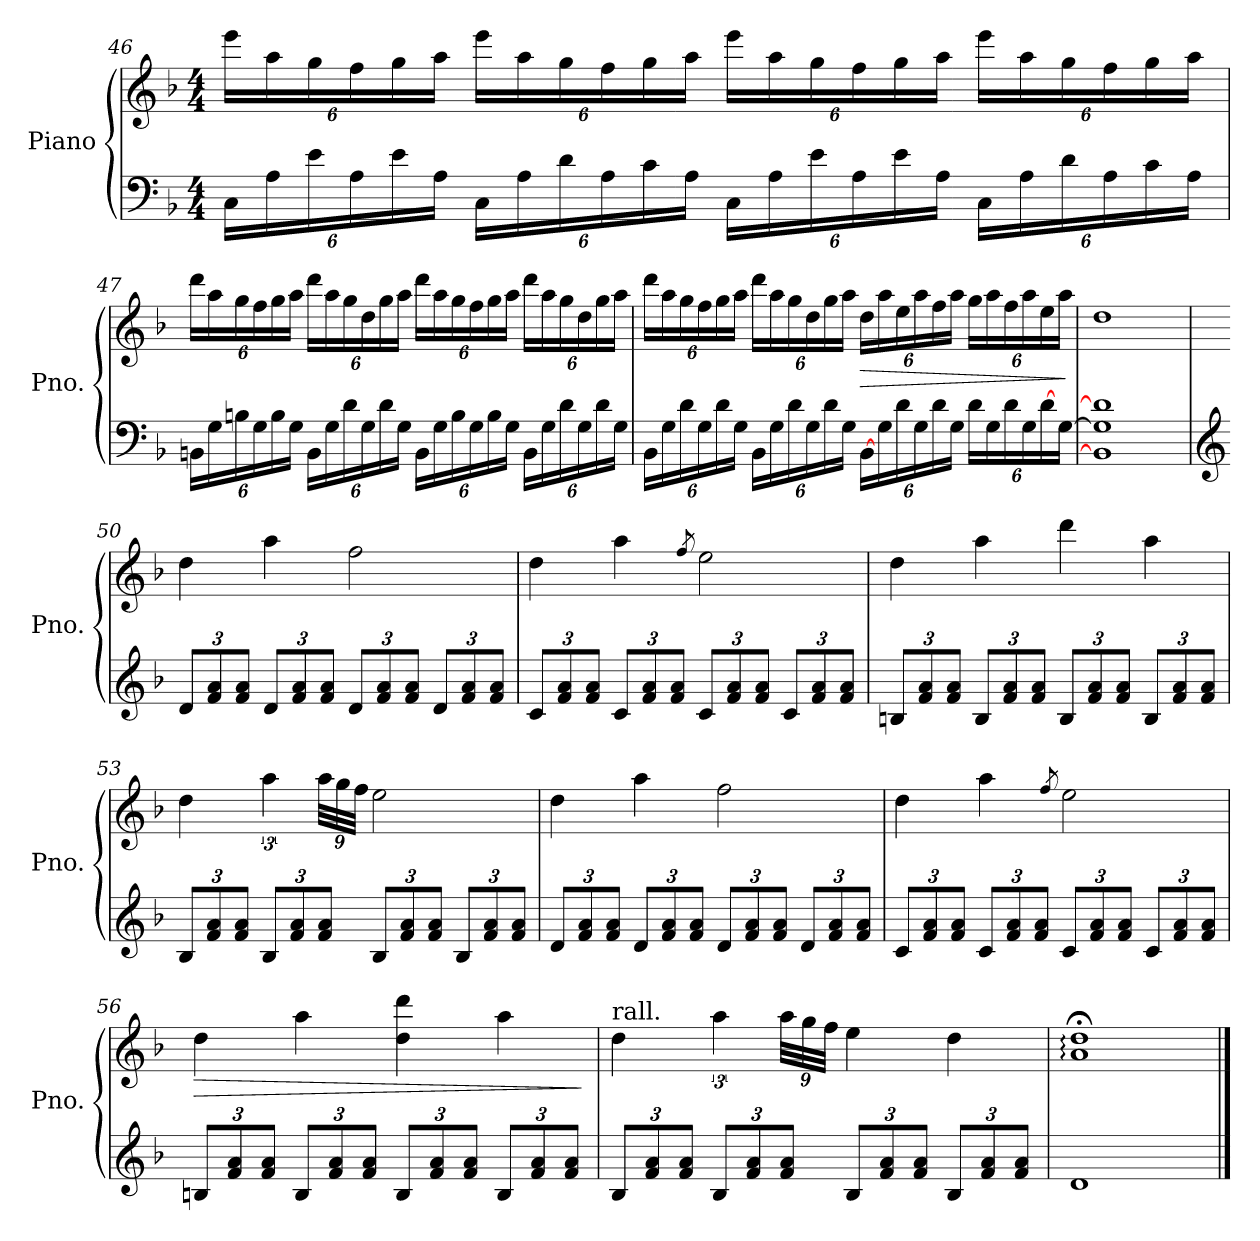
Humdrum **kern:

**kern	**kern	**dynam
*part1	*part1	*part1
*staff2	*staff1	*staff1/2
*I"Piano	*	*
*I'Pno.	*	*
*clefF4	*clefG2	*
*k[b-]	*k[b-]	*
*M4/4	*M4/4	*
*Xbrackettup	*Xbrackettup	*
=46	=46	=46
24C\LL	24eee\LL	.
24A\	24aa\	.
24e\	24gg\	.
24A\	24ff\	.
24e\	24gg\	.
24A\JJ	24aa\JJ	.
24C\LL	24eee\LL	.
24A\	24aa\	.
24d\	24gg\	.
24A\	24ff\	.
24c\	24gg\	.
24A\JJ	24aa\JJ	.
24C\LL	24eee\LL	.
24A\	24aa\	.
24e\	24gg\	.
24A\	24ff\	.
24e\	24gg\	.
24A\JJ	24aa\JJ	.
24C\LL	24eee\LL	.
24A\	24aa\	.
24d\	24gg\	.
24A\	24ff\	.
24c\	24gg\	.
24A\JJ	24aa\JJ	.
=47	=47	=47
24BBn\LL	24ddd\LL	.
24G\	24aa\	.
24Bn\	24gg\	.
24G\	24ff\	.
24B\	24gg\	.
24G\JJ	24aa\JJ	.
24BB\LL	24ddd\LL	.
24G\	24aa\	.
24d\	24gg\	.
24G\	24dd\	.
24d\	24gg\	.
24G\JJ	24aa\JJ	.
24BB\LL	24ddd\LL	.
24G\	24aa\	.
24B\	24gg\	.
24G\	24ff\	.
24B\	24gg\	.
24G\JJ	24aa\JJ	.
24BB\LL	24ddd\LL	.
24G\	24aa\	.
24d\	24gg\	.
24G\	24dd\	.
24d\	24gg\	.
24G\JJ	24aa\JJ	.
=48	=48	=48
24BB-\LL	24ddd\LL	.
24G\	24aa\	.
24d\	24gg\	.
24G\	24ff\	.
24d\	24gg\	.
24G\JJ	24aa\JJ	.
24BB-\LL	24ddd\LL	.
24G\	24aa\	.
24d\	24gg\	.
24G\	24dd\	.
24d\	24gg\	.
24G\JJ	24aa\JJ	.
!	!	!LO:HP:b
[<24BB-\LL	24dd\LL	>
24G\	24aa\	.
24d\	24ee\	.
24G\	24aa\	.
24d\	24ff\	.
24G\JJ	24aa\JJ	.
24d\LL	24gg\LL	.
24G\	24aa\	.
24d\	24ff\	.
24G\	24aa\	.
[24d\	24ee\	.
[24G\JJ	24aa\JJ	.
.	.	]
=49	=49	=49
1BB-] 1G] 1d]	1dd	.
=50	=50	=50
*clefG2	*	*
12d/L	4dd\	.
12f/ 12a/	.	.
12f/ 12a/J	.	.
12d/L	4aa\	.
12f/ 12a/	.	.
12f/ 12a/J	.	.
12d/L	2ff\	.
12f/ 12a/	.	.
12f/ 12a/J	.	.
12d/L	.	.
12f/ 12a/	.	.
12f/ 12a/J	.	.
=51	=51	=51
12c/L	4dd\	.
12f/ 12a/	.	.
12f/ 12a/J	.	.
12c/L	4aa\	.
12f/ 12a/	.	.
12f/ 12a/J	.	.
.	8qff/	.
12c/L	2ee\	.
12f/ 12a/	.	.
12f/ 12a/J	.	.
12c/L	.	.
12f/ 12a/	.	.
12f/ 12a/J	.	.
=52	=52	=52
12Bn/L	4dd\	.
12f/ 12a/	.	.
12f/ 12a/J	.	.
12B/L	4aa\	.
12f/ 12a/	.	.
12f/ 12a/J	.	.
12B/L	4ddd\	.
12f/ 12a/	.	.
12f/ 12a/J	.	.
12B/L	4aa\	.
12f/ 12a/	.	.
12f/ 12a/J	.	.
=53	=53	=53
12B-/L	4dd\	.
12f/ 12a/	.	.
12f/ 12a/J	.	.
*	*brackettup	*
12B-/L	6aa\	.
12f/ 12a/	.	.
12f/ 12a/J	36aa\LL	.
.	36gg\	.
.	36ff\JJ	.
12B-/L	2ee\	.
12f/ 12a/	.	.
12f/ 12a/J	.	.
12B-/L	.	.
12f/ 12a/	.	.
12f/ 12a/J	.	.
=54	=54	=54
12d/L	4dd\	.
12f/ 12a/	.	.
12f/ 12a/J	.	.
12d/L	4aa\	.
12f/ 12a/	.	.
12f/ 12a/J	.	.
12d/L	2ff\	.
12f/ 12a/	.	.
12f/ 12a/J	.	.
12d/L	.	.
12f/ 12a/	.	.
12f/ 12a/J	.	.
=55	=55	=55
12c/L	4dd\	.
12f/ 12a/	.	.
12f/ 12a/J	.	.
12c/L	4aa\	.
12f/ 12a/	.	.
12f/ 12a/J	.	.
.	8qff/	.
12c/L	2ee\	.
12f/ 12a/	.	.
12f/ 12a/J	.	.
12c/L	.	.
12f/ 12a/	.	.
12f/ 12a/J	.	.
=56	=56	=56
!	!	!LO:HP:b
12Bn/L	4dd\	>
12f/ 12a/	.	.
12f/ 12a/J	.	.
12B/L	4aa\	.
12f/ 12a/	.	.
12f/ 12a/J	.	.
12B/L	4dd\ 4ddd\	.
12f/ 12a/	.	.
12f/ 12a/J	.	.
12B/L	4aa\	.
12f/ 12a/	.	.
12f/ 12a/J	.	.
.	.	]
=57	=57	=57
!	!LO:TX:a:t=rall.	!
12B-/L	4dd\	.
12f/ 12a/	.	.
12f/ 12a/J	.	.
12B-/L	6aa\	.
12f/ 12a/	.	.
12f/ 12a/J	36aa\LL	.
.	36gg\	.
.	36ff\JJ	.
12B-/L	4ee\	.
12f/ 12a/	.	.
12f/ 12a/J	.	.
12B-/L	4dd\	.
12f/ 12a/	.	.
12f/ 12a/J	.	.
=58	=58	=58
1d	1a:;< 1dd:;<	.
==	==	==
*-	*-	*-
